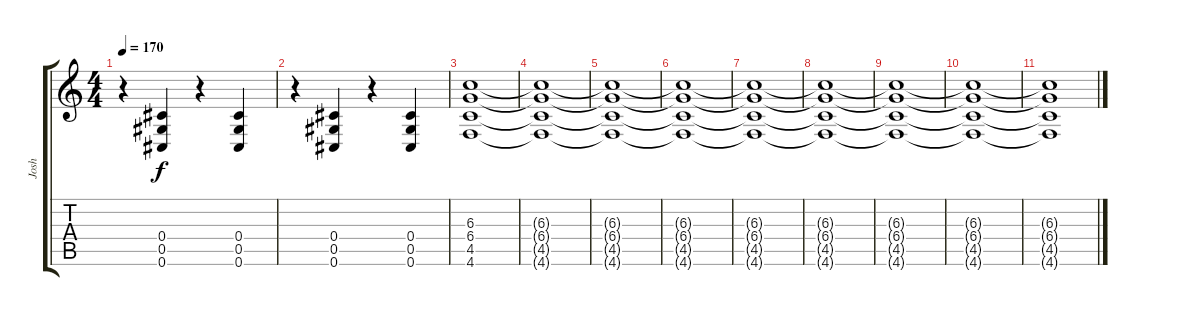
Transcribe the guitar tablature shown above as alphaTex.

\track ("Josh" "Josh") {instrument distortionguitar}
\staff {score tabs}
\tuning (Eb4 Bb3 Gb3 Db3 Ab2 Db2) {hide}
\ts (4 4)
\tempo 170
\clef g2
\ks c
r.4{dy f} (0.4 0.5 0.6).4 r.4 (0.4 0.5 0.6).4 |
r.4 (0.4 0.5 0.6).4 r.4 (0.4 0.5 0.6).4 |
(6.3 6.4 4.5 4.6).1{volume 8} |
(6.3{t} 6.4{t} 4.5{t} 4.6{t}).1 |
(6.3{t} 6.4{t} 4.5{t} 4.6{t}).1 |
(6.3{t} 6.4{t} 4.5{t} 4.6{t}).1 |
(6.3{t} 6.4{t} 4.5{t} 4.6{t}).1{volume 0} |
(6.3{t} 6.4{t} 4.5{t} 4.6{t}).1 |
(6.3{t} 6.4{t} 4.5{t} 4.6{t}).1 |
(6.3{t} 6.4{t} 4.5{t} 4.6{t}).1 |
(6.3{t} 6.4{t} 4.5{t} 4.6{t}).1
